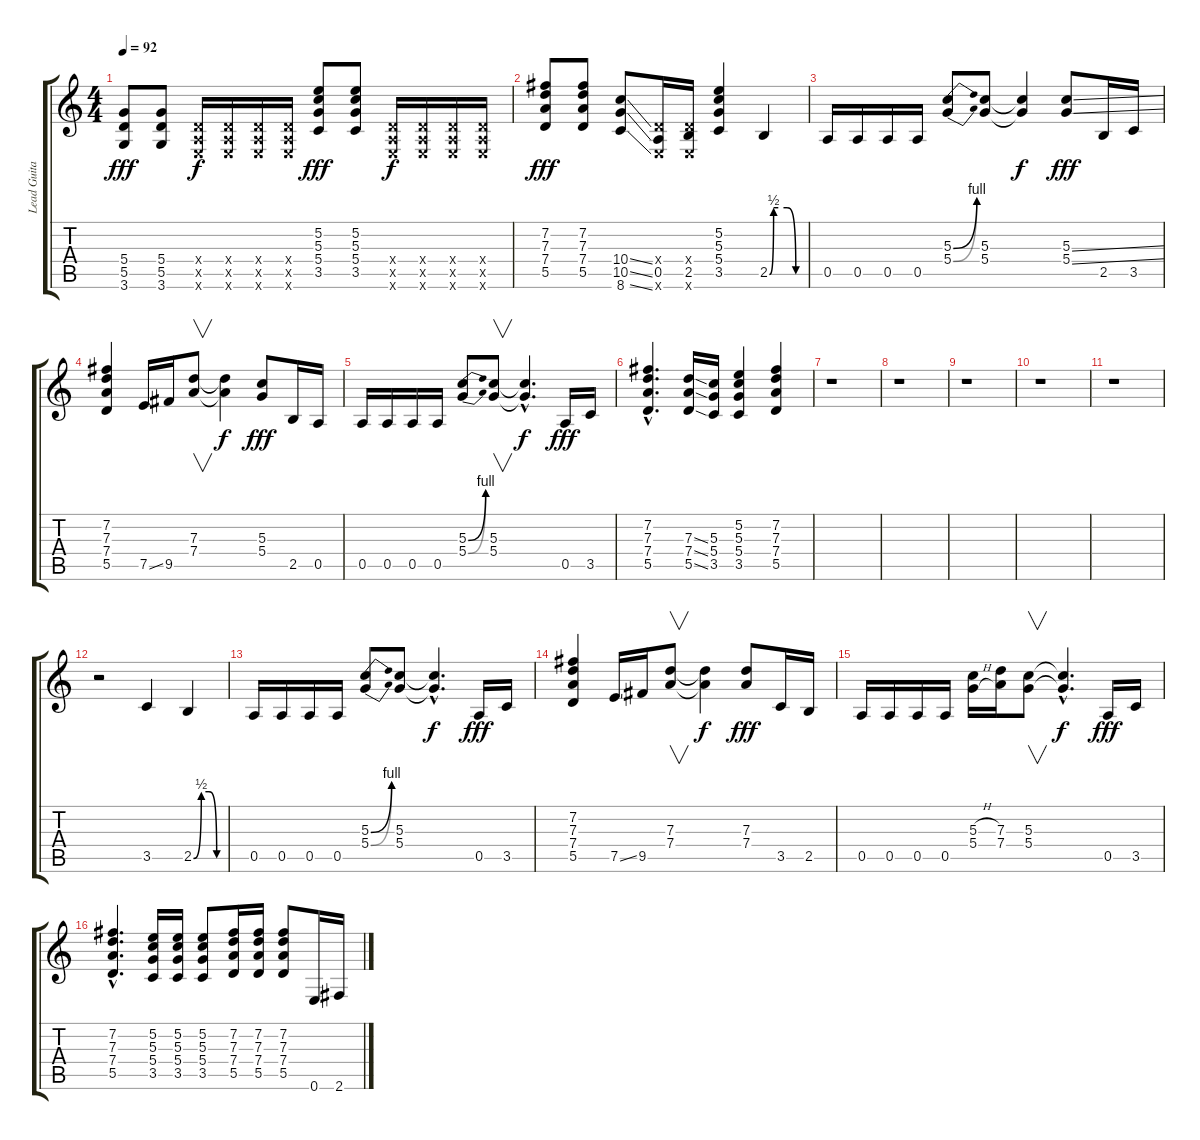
\track ("Lead Guitar" "Lead Guita") {instrument overdrivenguitar}
\staff {score tabs}
\tuning (E4 B3 G3 D3 A2 E2) {hide}
\ts (4 4)
\tempo 92
\clef g2
\ks c
(5.4 5.5 3.6).8{dy fff} (5.4 5.5 3.6).8 (0.4{x} 0.5{x} 0.6{x}).16{dy f} (0.4{x} 0.5{x} 0.6{x}).16 (0.4{x} 0.5{x} 0.6{x}).16 (0.4{x} 0.5{x} 0.6{x}).16 (5.2 5.3 5.4 3.5).8{dy fff} (5.2 5.3 5.4 3.5).8 (0.4{x} 0.5{x} 0.6{x}).16{dy f} (0.4{x} 0.5{x} 0.6{x}).16 (0.4{x} 0.5{x} 0.6{x}).16 (0.4{x} 0.5{x} 0.6{x}).16 |
(7.2 7.3 7.4 5.5).8{dy fff} (7.2 7.3 7.4 5.5).8 (10.4{ss} 10.5{ss} 8.6{ss}).8 (0.4{x} 0.5 0.6{x}).16 (0.4{x} 2.5 0.6{x}).16 (5.2 5.3 5.4 3.5).4 2.5{be (custom 0 0 7 2 15 2 30 2 45 0 60 0)}.4 |
0.5.16 0.5.16 0.5.16 0.5.16 (5.3{be (bend 0 0 60 4)} 5.4{be (bend 0 0 60 4)}).8 (5.3 5.4).8 (5.3{t} 5.4{t}).4{dy f} (5.3{ss} 5.4{ss}).8{dy fff} 2.5.16 3.5.16 |
(7.2 7.3 7.4 5.5).4 7.5{ss}.16 9.5.16 (7.3 7.4).8{v} (7.3{t} 7.4{t}).4{dy f} (5.3 5.4).8{dy fff} 2.5.16 0.5.16 |
0.5.16 0.5.16 0.5.16 0.5.16 (5.3{be (bend 0 0 60 4)} 5.4{be (bend 0 0 60 4)}).8 (5.3 5.4).8{v} (5.3{hac t} 5.4{hac t}).4{d dy f} 0.5.16{dy fff} 3.5.16 |
(7.2{hac} 7.3{hac} 7.4{hac} 5.5{hac}).4{d} (7.3{ss} 7.4{ss} 5.5{ss}).16 (5.3 5.4 3.5).16 (5.2 5.3 5.4 3.5).4 (7.2 7.3 7.4 5.5).4 |
r.1 |
r.1 |
r.1 |
r.1 |
r.1 |
r.2 3.5.4 2.5{be (custom 0 0 15 2 30 2 45 0 60 0)}.4 |
0.5.16 0.5.16 0.5.16 0.5.16 (5.3{be (bend 0 0 60 4)} 5.4{be (bend 0 0 60 4)}).8 (5.3 5.4).8 (5.3{hac t} 5.4{hac t}).4{d dy f} 0.5.16{dy fff} 3.5.16 |
(7.2 7.3 7.4 5.5).4 7.5{ss}.16 9.5.16 (7.3 7.4).8{v} (7.3{t} 7.4{t}).4{dy f} (7.3 7.4).8{dy fff} 3.5.16 2.5.16 |
0.5.16 0.5.16 0.5.16 0.5.16 (5.3{h} 5.4{h}).16 (7.3 7.4).16 (5.3 5.4).8{v} (5.3{hac t} 5.4{hac t}).4{d dy f} 0.5.16{dy fff} 3.5.16 |
(7.2{hac} 7.3{hac} 7.4{hac} 5.5{hac}).4{d} (5.2 5.3 5.4 3.5).16 (5.2 5.3 5.4 3.5).16 (5.2 5.3 5.4 3.5).8 (7.2 7.3 7.4 5.5).16 (7.2 7.3 7.4 5.5).16 (7.2 7.3 7.4 5.5).8 0.6.16 2.6.16
